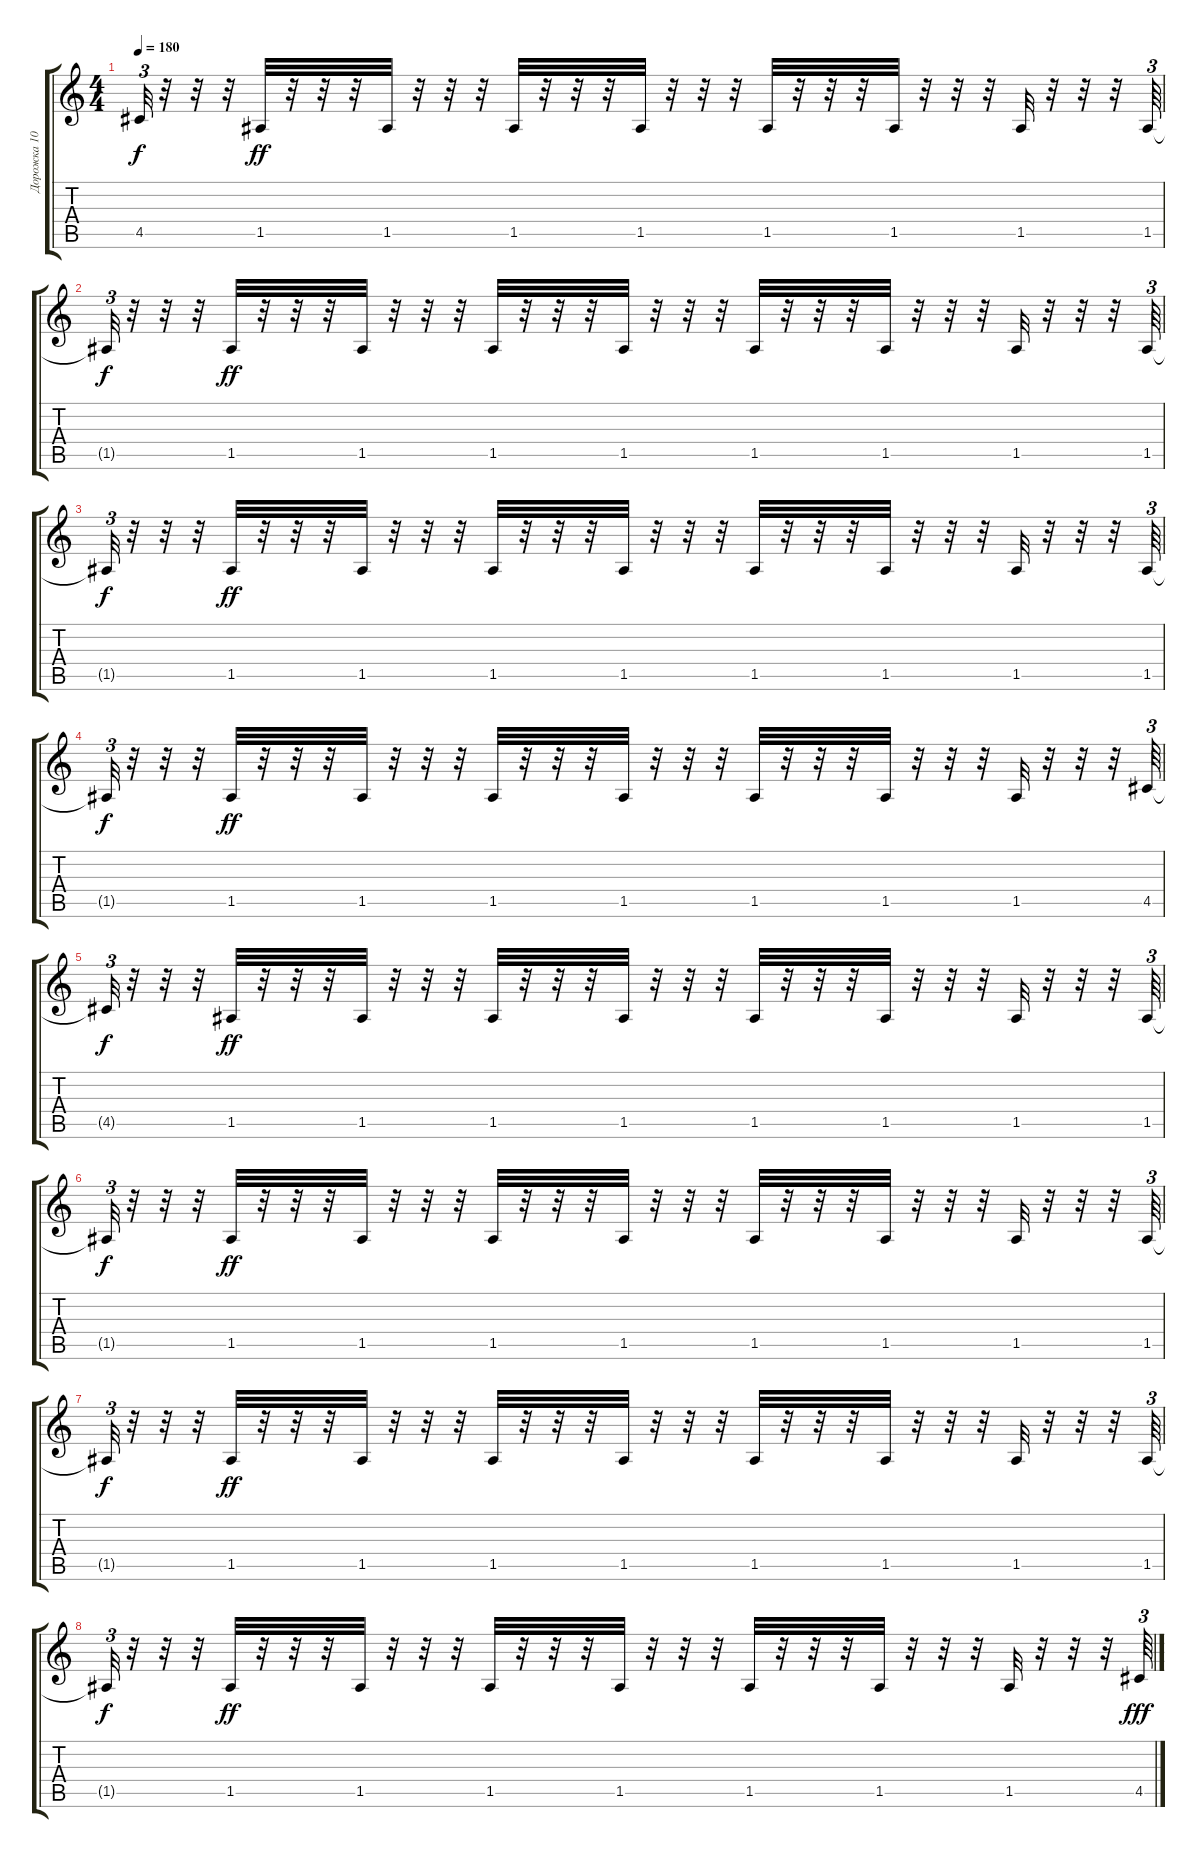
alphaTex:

\track ("Дорожка 10" "Дорожка 10") {instrument acousticguitarsteel}
\staff {score tabs}
\tuning (E4 B3 G3 D3 A2 E2) {hide}
\ts (4 4)
\tempo 180
\clef g2
\ks c
4.5{t}.32{tu (3 2) dy f} r.32 r.32 r.32 1.5.32{dy ff} r.32 r.32 r.32 1.5.32 r.32 r.32 r.32 1.5.32 r.32 r.32 r.32 1.5.32 r.32 r.32 r.32 1.5.32 r.32 r.32 r.32 1.5.32 r.32 r.32 r.32 1.5.32 r.32 r.32 r.32 1.5.64{tu (3 2)} |
1.5{t}.32{tu (3 2) dy f} r.32 r.32 r.32 1.5.32{dy ff} r.32 r.32 r.32 1.5.32 r.32 r.32 r.32 1.5.32 r.32 r.32 r.32 1.5.32 r.32 r.32 r.32 1.5.32 r.32 r.32 r.32 1.5.32 r.32 r.32 r.32 1.5.32 r.32 r.32 r.32 1.5.64{tu (3 2)} |
1.5{t}.32{tu (3 2) dy f} r.32 r.32 r.32 1.5.32{dy ff} r.32 r.32 r.32 1.5.32 r.32 r.32 r.32 1.5.32 r.32 r.32 r.32 1.5.32 r.32 r.32 r.32 1.5.32 r.32 r.32 r.32 1.5.32 r.32 r.32 r.32 1.5.32 r.32 r.32 r.32 1.5.64{tu (3 2)} |
1.5{t}.32{tu (3 2) dy f} r.32 r.32 r.32 1.5.32{dy ff} r.32 r.32 r.32 1.5.32 r.32 r.32 r.32 1.5.32 r.32 r.32 r.32 1.5.32 r.32 r.32 r.32 1.5.32 r.32 r.32 r.32 1.5.32 r.32 r.32 r.32 1.5.32 r.32 r.32 r.32 4.5.64{tu (3 2)} |
4.5{t}.32{tu (3 2) dy f} r.32 r.32 r.32 1.5.32{dy ff} r.32 r.32 r.32 1.5.32 r.32 r.32 r.32 1.5.32 r.32 r.32 r.32 1.5.32 r.32 r.32 r.32 1.5.32 r.32 r.32 r.32 1.5.32 r.32 r.32 r.32 1.5.32 r.32 r.32 r.32 1.5.64{tu (3 2)} |
1.5{t}.32{tu (3 2) dy f} r.32 r.32 r.32 1.5.32{dy ff} r.32 r.32 r.32 1.5.32 r.32 r.32 r.32 1.5.32 r.32 r.32 r.32 1.5.32 r.32 r.32 r.32 1.5.32 r.32 r.32 r.32 1.5.32 r.32 r.32 r.32 1.5.32 r.32 r.32 r.32 1.5.64{tu (3 2)} |
1.5{t}.32{tu (3 2) dy f} r.32 r.32 r.32 1.5.32{dy ff} r.32 r.32 r.32 1.5.32 r.32 r.32 r.32 1.5.32 r.32 r.32 r.32 1.5.32 r.32 r.32 r.32 1.5.32 r.32 r.32 r.32 1.5.32 r.32 r.32 r.32 1.5.32 r.32 r.32 r.32 1.5.64{tu (3 2)} |
1.5{t}.32{tu (3 2) dy f} r.32 r.32 r.32 1.5.32{dy ff} r.32 r.32 r.32 1.5.32 r.32 r.32 r.32 1.5.32 r.32 r.32 r.32 1.5.32 r.32 r.32 r.32 1.5.32 r.32 r.32 r.32 1.5.32 r.32 r.32 r.32 1.5.32 r.32 r.32 r.32 4.5.64{tu (3 2) dy fff}
